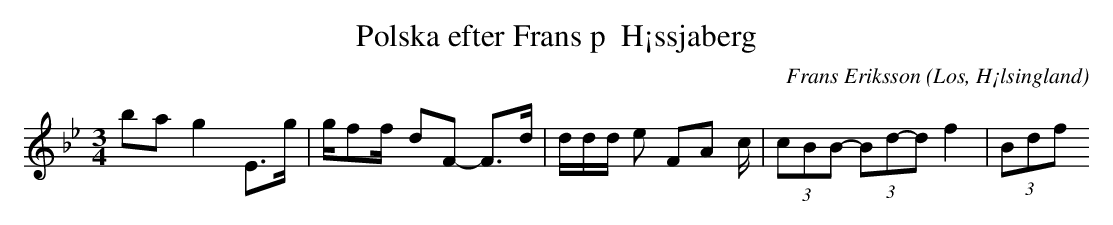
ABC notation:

X:1
T:Polska efter Frans p  H¡ssjaberg
O:Los, H¡lsingland
M:3/4
C:Frans Eriksson
K:Bb
ba g2 E>g |g/ff/- dF- F>d|d/d/d/ e4/3 F4/3A4/3 c/| (3cBB -(3Bd-d f2|-(3Bdf
